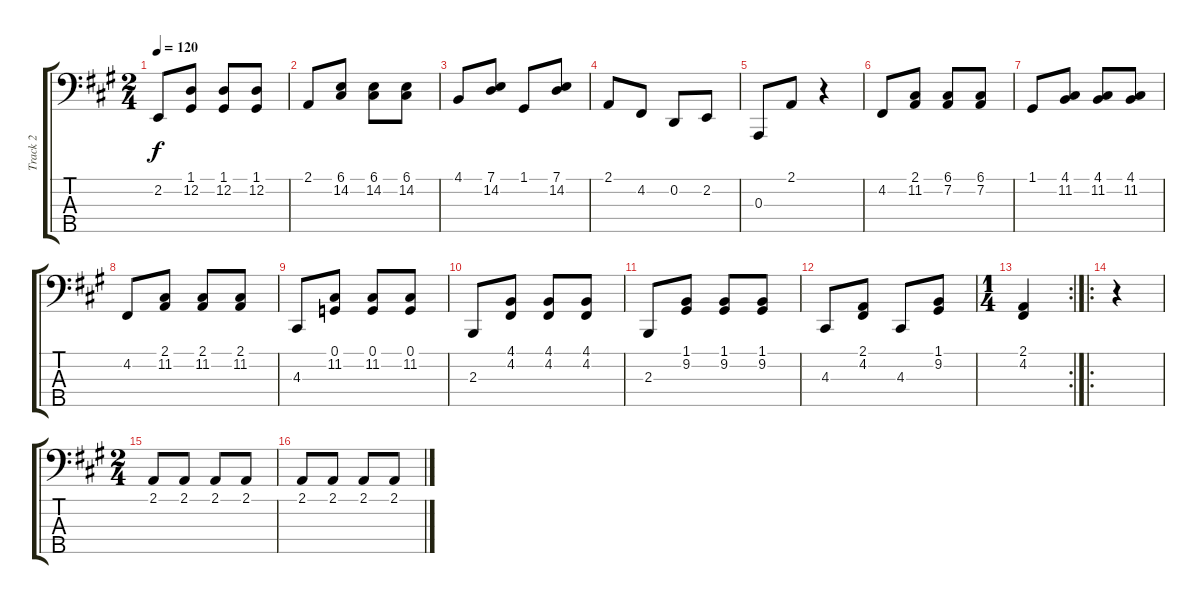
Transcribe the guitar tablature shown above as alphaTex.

\track ("Track 2" "Track 2") {instrument acousticgrandpiano}
\staff {score tabs}
\tuning (G2 D2 A1 E1 B0) {hide}
\ts (2 4)
\tempo 120
\clef f4
\ks a
2.2.8{dy f} (1.1 12.2).8 (1.1 12.2).8 (1.1 12.2).8 |
2.1.8 (6.1 14.2).8 (6.1 14.2).8 (6.1 14.2).8 |
4.1.8 (7.1 14.2).8 1.1.8 (7.1 14.2).8 |
2.1.8 4.2.8 0.2.8 2.2.8 |
0.3.8 2.1.8 r.4 |
4.2.8 (2.1 11.2).8 (6.1 7.2).8 (6.1 7.2).8 |
1.1.8 (4.1 11.2).8 (4.1 11.2).8 (4.1 11.2).8 |
4.2.8 (2.1 11.2).8 (2.1 11.2).8 (2.1 11.2).8 |
4.3.8 (0.1 11.2).8 (0.1 11.2).8 (0.1 11.2).8 |
2.3.8 (4.1 4.2).8 (4.1 4.2).8 (4.1 4.2).8 |
2.3.8 (1.1 9.2).8 (1.1 9.2).8 (1.1 9.2).8 |
4.3.8 (2.1 4.2).8 4.3.8 (1.1 9.2).8 |
\rc 2
\ts (1 4)
(2.1 4.2).4 |
\ro
r.4 |
\ts (2 4)
2.1.8 2.1.8 2.1.8 2.1.8 |
2.1.8 2.1.8 2.1.8 2.1.8
